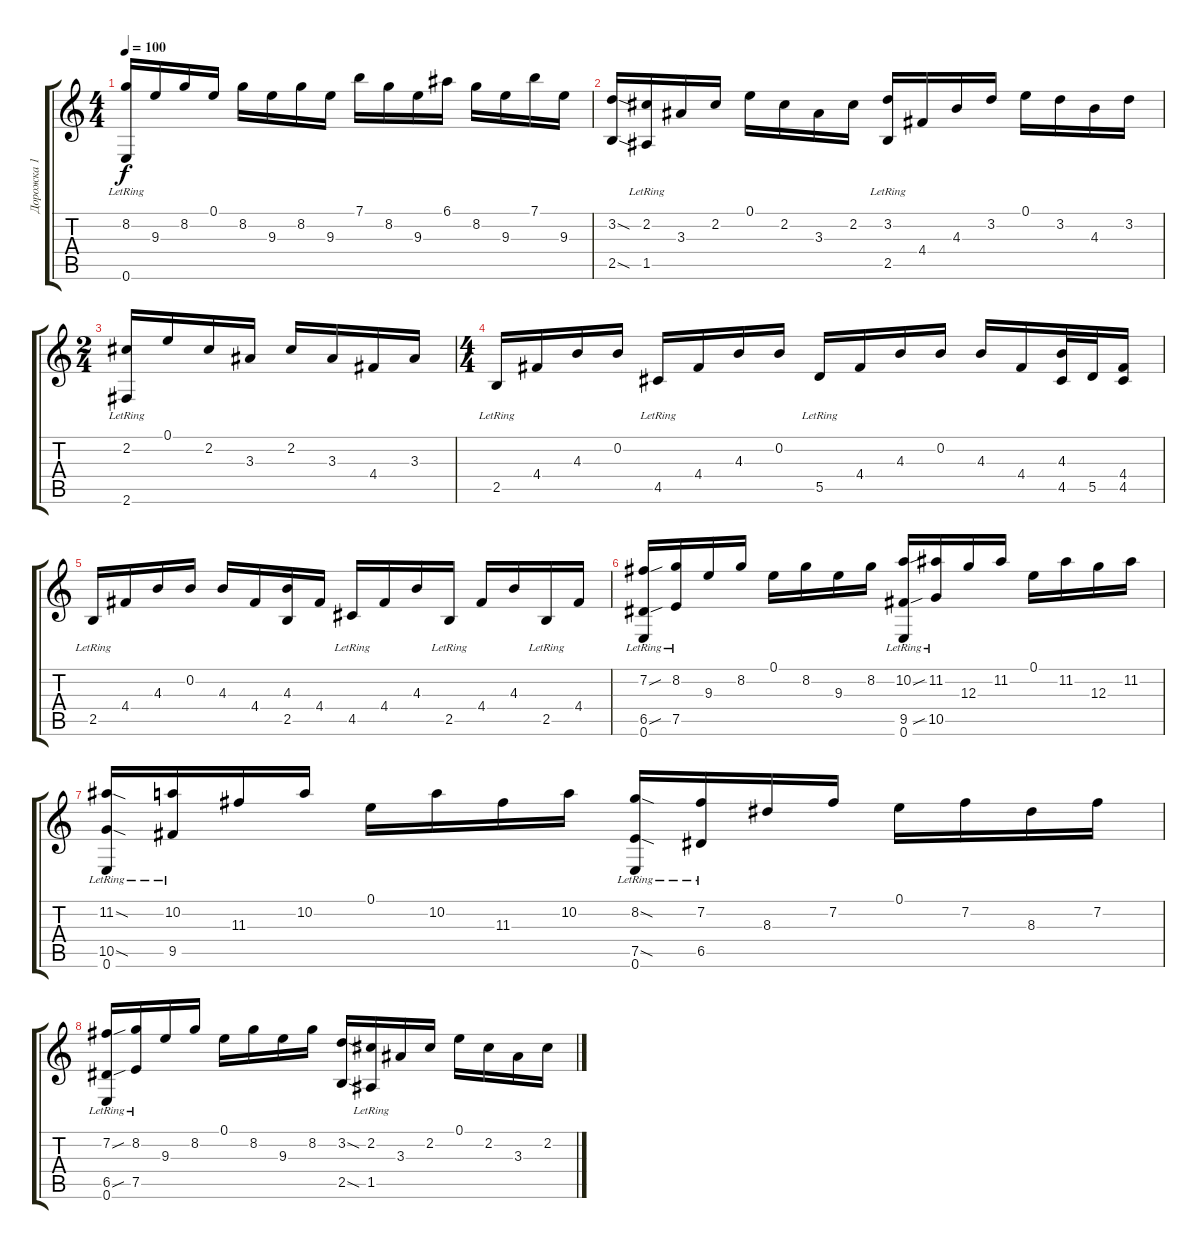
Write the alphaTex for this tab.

\track ("Дорожка 1" "Дорожка 1") {instrument acousticguitarnylon}
\staff {score tabs}
\tuning (E4 B3 G3 D3 A2 E2) {hide}
\ts (4 4)
\tempo 100
\clef g2
\ks c
(8.2 0.6{lr}).16{dy f} 9.3.16 8.2.16 0.1.16 8.2.16 9.3.16 8.2.16 9.3.16 7.1.16 8.2.16 9.3.16 6.1.16 8.2.16 9.3.16 7.1.16 9.3.16 |
(3.2{sod} 2.5{sod}).16 (2.2{lr} 1.5{lr}).16 3.3.16 2.2.16 0.1.16 2.2.16 3.3.16 2.2.16 (3.2{lr} 2.5{lr}).16 4.4.16 4.3.16 3.2.16 0.1.16 3.2.16 4.3.16 3.2.16 |
\ts (2 4)
(2.2 2.6{lr}).16 0.1.16 2.2.16 3.3.16 2.2.16 3.3.16 4.4.16 3.3.16 |
\ts (4 4)
2.5{lr}.16 4.4.16 4.3.16 0.2.16 4.5{lr}.16 4.4.16 4.3.16 0.2.16 5.5{lr}.16 4.4.16 4.3.16 0.2.16 4.3.16 4.4.16 (4.3 4.5).32 5.5.32 (4.4 4.5).16 |
2.5{lr}.16 4.4.16 4.3.16 0.2.16 4.3.16 4.4.16 (4.3 2.5).16 4.4.16 4.5{lr}.16 4.4.16 4.3.16 2.5{lr}.16 4.4.16 4.3.16 2.5{lr}.16 4.4.16 |
(7.2{sou} 6.5{sou} 0.6{lr}).16 (8.2{lr} 7.5{lr}).16 9.3.16 8.2.16 0.1.16 8.2.16 9.3.16 8.2.16 (10.2{sou} 9.5{sou} 0.6{lr}).16 (11.2{lr} 10.5{lr}).16 12.3.16 11.2.16 0.1.16 11.2.16 12.3.16 11.2.16 |
(11.2{sod} 10.5{sod} 0.6{lr}).16 (10.2{lr} 9.5{lr}).16 11.3.16 10.2.16 0.1.16 10.2.16 11.3.16 10.2.16 (8.2{sod} 7.5{sod} 0.6{lr}).16 (7.2{lr} 6.5{lr}).16 8.3.16 7.2.16 0.1.16 7.2.16 8.3.16 7.2.16 |
(7.2{sou} 6.5{sou} 0.6{lr}).16 (8.2{lr} 7.5{lr}).16 9.3.16 8.2.16 0.1.16 8.2.16 9.3.16 8.2.16 (3.2{sod} 2.5{sod}).16 (2.2{lr} 1.5{lr}).16 3.3.16 2.2.16 0.1.16 2.2.16 3.3.16 2.2.16
